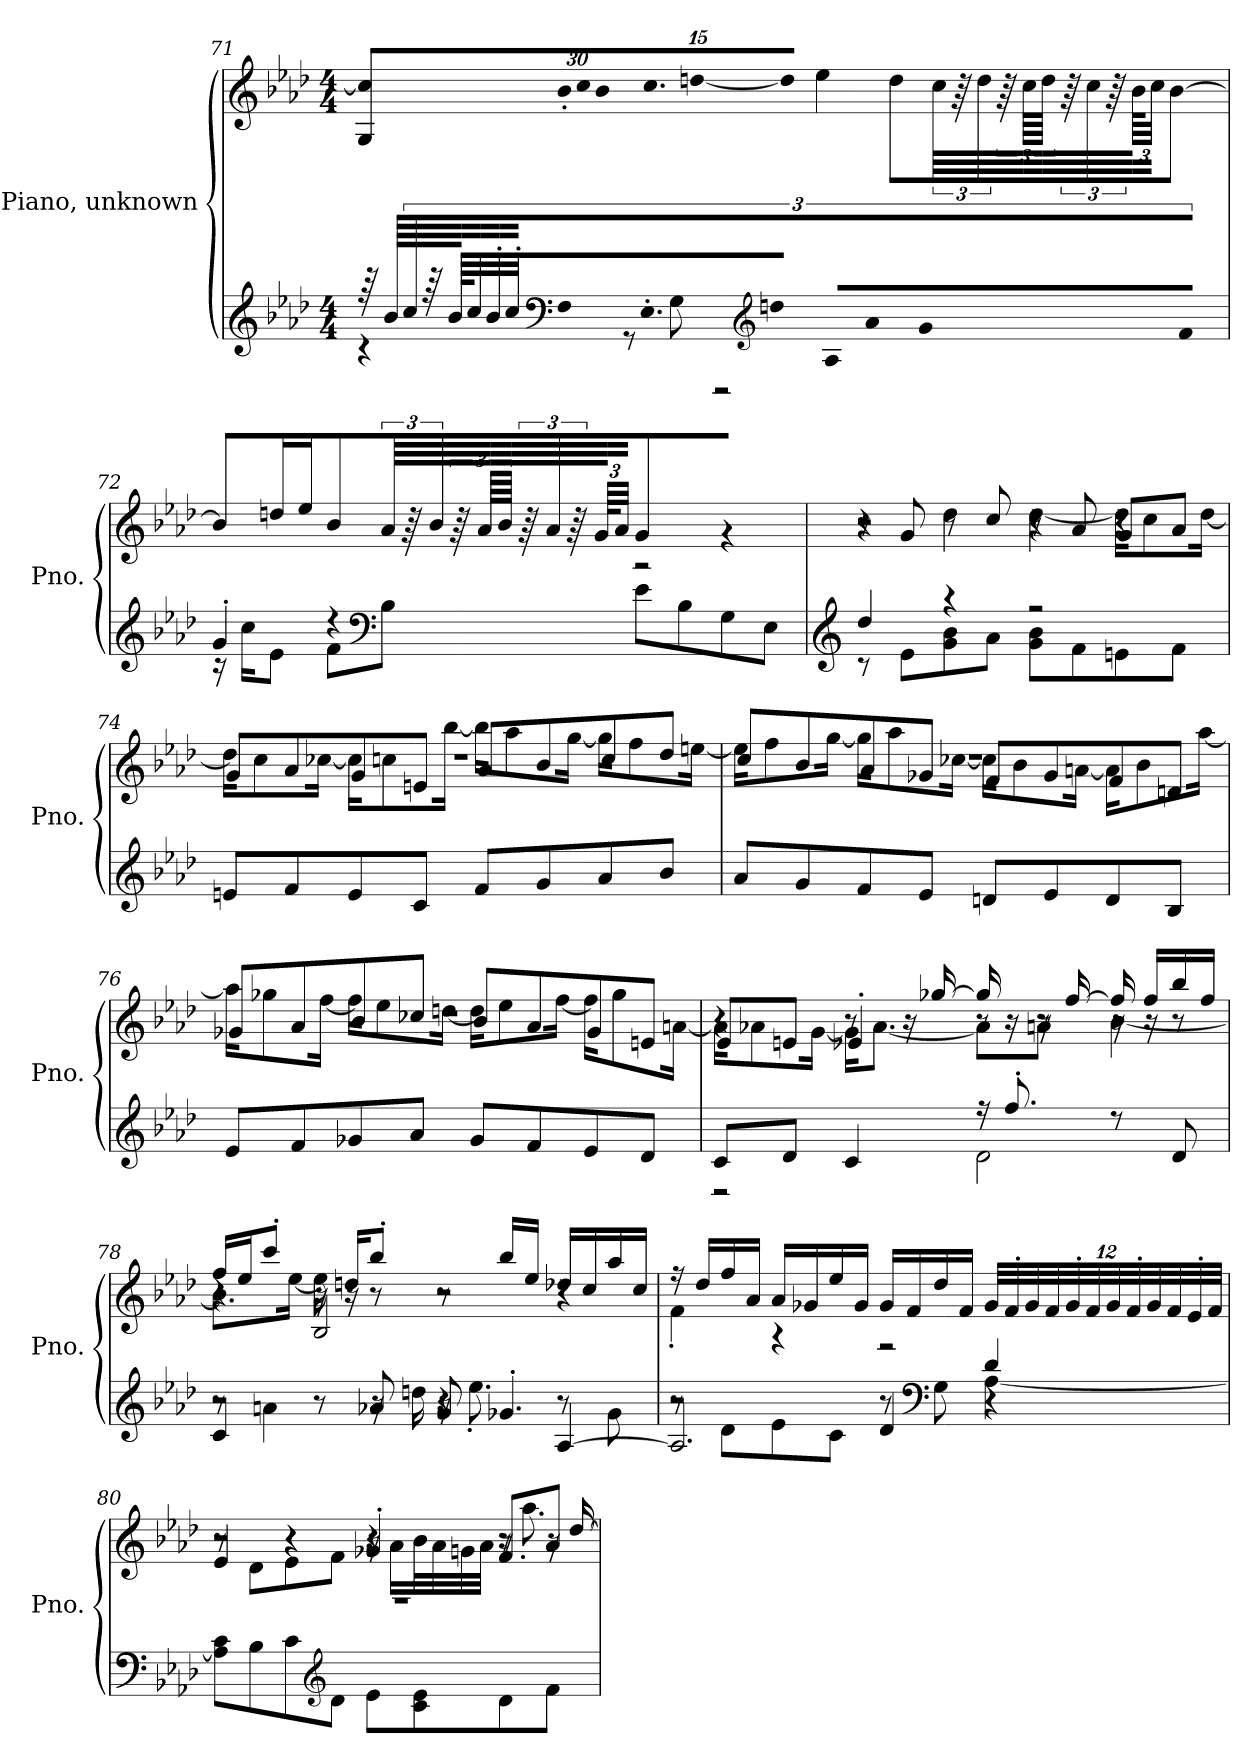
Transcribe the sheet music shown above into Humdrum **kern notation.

**kern	**kern
*part1	*part1
*staff2	*staff1
*I"Piano, unknown	*
*I'Pno.	*
!!LO:LB:g=z
*clefG2	*clefG2
*k[b-e-a-d-]	*k[b-e-a-d-]
*M4/4	*M4/4
=71	=71
*^	*
64r	4r	8G/ 8cc/]L
64b-/LLLL	.	.
96cc/JJJJ	.	.
96r	.	.
96b-/KLLL	.	.
*Xbrackettup	*	*
48cc/	.	.
48b-'/	.	.
48cc'/JJ	.	.
*clefF4	*	*
*	*	*Xbrackettup
!	!	!LO:N:vis=64
8F/	.	960%17b-'/LLL
!	!	!LO:N:vis=64
.	.	960%17cc/
.	.	1920ryy
!	!	!LO:N:vis=64
.	.	960%17b-/
!	!	!LO:N:vis=64.
.	.	640%17cc/
!	!	!LO:N:vis=256
.	.	[1920%17ddn/JK
!	!	!LO:N:vis=32
.	.	640%23dd/JJJ]
8.E-'/	8r	4ee-\
.	8G\	.
*clefG2	*	*
16ddn/Jk	.	.
8A-/L	2r	8dd\L
*	*	*brackettup
8a-/	.	96cc\Jkkk
.	.	96r
.	.	96dd\
.	.	96r
.	.	96cc\LLLL
.	.	96dd\JJJJ
.	.	96r
.	.	96cc\
.	.	96r
*	*	*Xbrackettup
.	.	96b-\KLLL
.	.	48cc\JJJ
8g/	.	[4b-\
8f/J	.	.
!!LO:LB:g=z
=72	=72	=72
4g'/	16r	8b-\L]
.	16cc\KL	.
.	8e-\J	16ddn\L
.	.	16ee-\J
4r	8f\L	8b-\
*clefF4	*	*
*	*	*brackettup
.	8B-\J	96a-\Jkkk
.	.	96r
.	.	96b-\
.	.	96r
.	.	96a-/LLLL
.	.	96b-/JJJJ
.	.	96r
.	.	96a-/
.	.	96r
*	*	*Xbrackettup
.	.	96g/KLLL
.	.	48a-/JJJ
2r	8e-\L	4g/
.	8B-\	.
.	8G\	4r
.	8E-\J	.
=73	=73	=73
*clefG2	*	*
*	*	*^
*	*	*	*^
4dd-/	8r	8r	4r	2r
.	8e-\L	8g/	.	.
4r	8g\ 8b-\	8r	4dd-\	.
.	8a-\J	8cc/	.	.
2r	8g\ 8b-\L	8r	[4dd-\	4r
.	8f\	8a-/	.	.
.	8en\	4r	16dd-\KL]	8g/L
.	.	.	8cc\	.
.	8f\J	.	.	8a-/J
.	.	.	[16dd-\Jk	.
*v	*v	*	*	*
!!LO:LB:g=z	!!	!!
=74	=74	=74	=74
8en/L	1r	16dd-\KL]	8g/L
.	.	8cc\	.
8f/	.	.	8a-/
.	.	[16cc-X\Jk	.
8e/	.	16cc-\KL]	8g/
.	.	8ccn\	.
8c/J	.	.	8en/J
.	.	[16bb-\Jk	.
8f/L	.	16bb-\KL]	8a-/L
.	.	8aa-\	.
8g/	.	.	8b-/
.	.	[16gg\Jk	.
8a-/	.	16gg\KL]	8cc/
.	.	8ff\	.
8b-/J	.	.	8dd-/J
.	.	[16een\Jk	.
=75	=75	=75	=75
8a-/L	1r	16ee\KL]	8cc/L
.	.	8ff\	.
8g/	.	.	8b-/
.	.	[16gg\Jk	.
8f/	.	16gg\KL]	8a-/
.	.	8aa-\	.
8e-/J	.	.	8g-X/J
.	.	[16cc-X\Jk	.
8dn/L	.	16cc-\KL]	8f/L
.	.	8b-\	.
8e-/	.	.	8g-/
.	.	[16an\Jk	.
8d/	.	16a\KL]	8f/
.	.	8b-\	.
8B-/J	.	.	8dn/J
.	.	[16aa-\Jk	.
!!LO:PB:g=z	!!	!!
=76	=76	=76	=76
8e-/L	1r	16aa-\KL]	8g-X/L
.	.	8gg-X\	.
8f/	.	.	8a-/
.	.	[16ff\Jk	.
8g-X/	.	16ff\KL]	8b-/
.	.	8ee-\	.
8a-/J	.	.	8cc-X/J
.	.	[16ddn\Jk	.
8g-/L	.	16dd\KL]	8b-/L
.	.	8ee-\	.
8f/	.	.	8a-/
.	.	[16ff\Jk	.
8e-/	.	16ff\KL]	8g-/
.	.	8gg-\	.
8d-/J	.	.	8en/J
.	.	[16an\Jk	.
!!LO:LB:g=z	!!	!!
=77	=77	=77	=77
*^	*	*	*
8c/L	2r	4r	16a\KL]	8e-/L
.	.	.	8a-X\	.
8d-/J	.	.	.	8en/J
.	.	.	[16g\Jk	.
4c/	.	8r	16g\KL]	4e-X'/
.	.	.	[8.a-\J	.
.	.	16r	.	.
.	.	[16gg-X/	.	.
16r	2d-\	16gg-/]	8a-\L]	8r
8.ff'/	.	16r	.	.
.	.	8r	8an\J	16r
.	.	.	.	[16ff/
8r	.	16r	[4b-\	16ff/]
.	.	16ff/LL	.	16r
8d-/	.	16bb-/	.	8r
.	.	16ff/JJ	.	.
!!LO:LB:g=z	!!	!!
=78	=78	=78	=78	=78
*	*^	*	*	*
4c/	8r	2r	16ff/LL	8.b-\L]	4r
.	.	.	16ee-/J	.	.
.	4an\	.	8ccc'/J	.	.
.	.	.	.	[16ee-\Jk	.
8r	.	.	16r	16ee-\]	2B-/
.	.	.	16ddn/KL	16r	.
8a-X/	16r	.	8bb-'/J	8r	.
.	16ddn\	.	.	.	.
8g/	16r	4r	8r	2r	.
.	8.ee-'\	.	.	.	.
4.g-X'/	.	.	16bb-/LL	.	.
.	.	.	16ee-/JJ	.	.
.	8r	[4A-/	16dd-X/LL	.	4r
.	.	.	16cc/	.	.
.	8g-\	.	16aa-/	.	.
.	.	.	16cc/JJ	.	.
*	*	*	*	*v	*v
!!LO:LB:g=z
=79	=79	=79	=79	=79
2r	8r	2.A-/]	16r	4f'\
.	.	.	16dd-/LL	.
.	8d-\L	.	16ff/	.
.	.	.	16a-/JJ	.
.	8e-\	.	16a-/LL	4r
.	.	.	16g-X/	.
.	8c\J	.	16ee-/	.
.	.	.	16g-/JJ	.
4d-/	8r	.	16g-/LL	2r
.	.	.	16f/	.
*clefF4	*	*	*	*
.	8G\	.	16dd-/	.
.	.	.	16f/JJ	.
4d-/	[4A-\	4r	48g-/LLL	.
.	.	.	48f'/	.
.	.	.	48g-/	.
.	.	.	48f/	.
.	.	.	48g-'/	.
.	.	.	48f/	.
.	.	.	48g-/	.
.	.	.	48f'/	.
.	.	.	48g-/	.
.	.	.	48f/	.
.	.	.	48e-'/	.
.	.	.	48f/JJJ	.
*	*v	*v	*	*
=80	=80	=80	=80
*	*	*	*^
1r	8A-\] 8c\L	2r	8r	4e-/
.	8B-\	.	8d-\L	.
.	8c\	.	8e-\	4r
*clefG2	*	*	*	*
.	8d-\J	.	8f\J	.
.	8e-\L	4r	16r	4g-X'/
.	.	.	16a-\LL	.
.	8c\ 8e-\	.	32b-\L	.
.	.	.	32a-\	.
.	.	.	32gn\	.
.	.	.	32a-\JJJ	.
.	8d-\	8r	16r	8f/L
.	.	.	8.aa-'\	.
.	8f\J	16r	.	8a-/J
.	.	[16dd-/	.	.
*v	*v	*	*	*
*	*v	*v	*v
=	=
*-	*-
